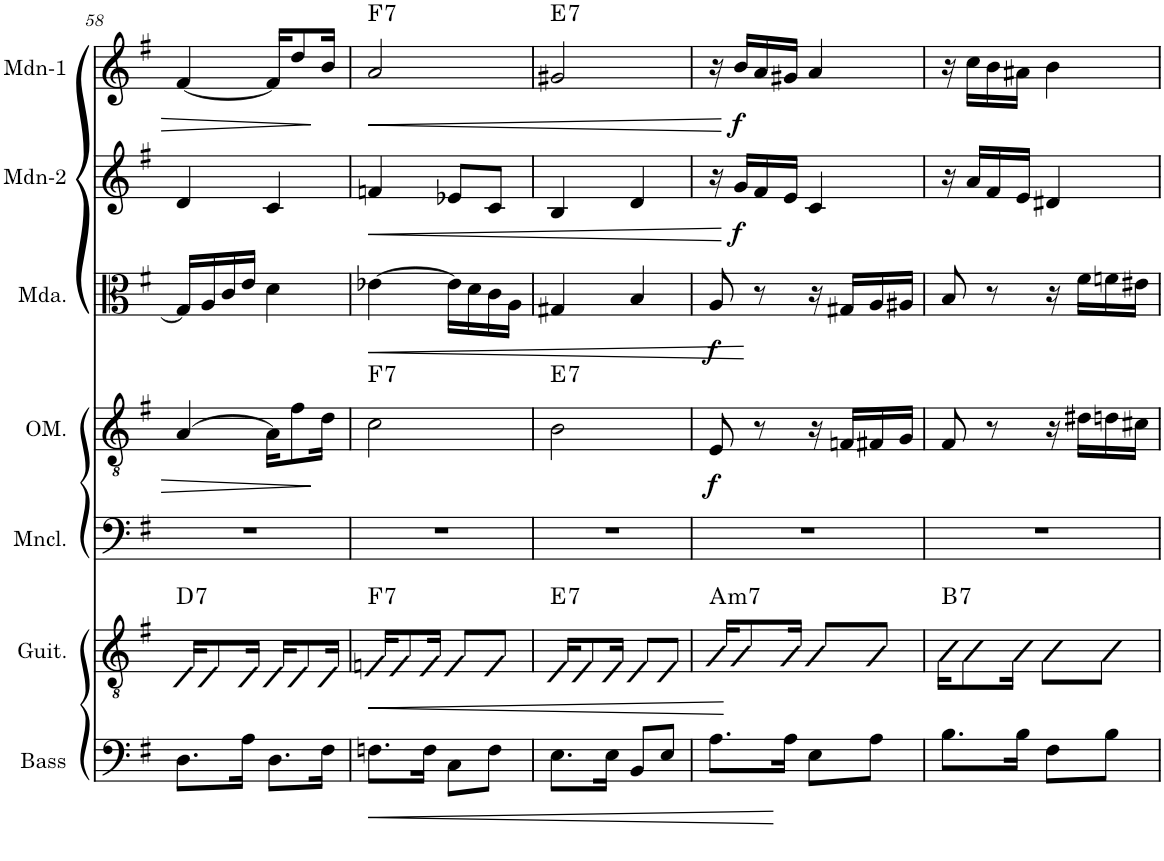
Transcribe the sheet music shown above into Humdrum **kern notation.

**kern	**dynam	**kern	**dynam	**harte	**kern	**kern	**dynam	**harte	**kern	**dynam	**kern	**dynam	**kern	**dynam	**harte
*part7	*part7	*part6	*part6	*part6	*part5	*part4	*part4	*part4	*part3	*part3	*part2	*part2	*part1	*part1	*part1
*staff7	*staff7	*staff6	*staff6	*	*staff5	*staff4	*staff4	*	*staff3	*staff3	*staff2	*staff2	*staff1	*staff1	*
*I"Acoustic Bass	*	*I"Acoustic Guitar	*	*	*I"Mandocello	*I"Octave Mandolin	*	*	*I"Mandola	*	*I"Mandolin-2	*	*I"Mandolin-1	*	*
*I'Bass	*	*I'Guit.	*	*	*I'Mncl.	*I'OM.	*	*	*I'Mda.	*	*I'Mdn-2	*	*I'Mdn-1	*	*
!!LO:PB:g=z
*clefF4	*	*clefGv2	*	*	*clefF4	*clefGv2	*	*	*clefC3	*	*clefG2	*	*clefG2	*	*
*Trd7c12	*	*	*	*	*	*	*	*	*	*	*	*	*	*	*
*k[f#]	*	*k[f#]	*	*	*k[f#]	*k[f#]	*	*	*k[f#]	*	*k[f#]	*	*k[f#]	*	*
*M2/4	*	*M2/4	*	*	*M2/4	*M2/4	*	*	*M2/4	*	*M2/4	*	*M2/4	*	*
=58	=58	=58	=58	=58	=58	=58	=58	=58	=58	=58	=58	=58	=58	=58	=58
!	!	!	!	!LO:H:kt=7	!	!	!	!	!	!	!	!	!	!	!
8.D\L	.	16D/KL	.	D:7	2r	[4A/	.	.	16G/LL]	.	4d/	.	[4f#/	.	.
.	.	8D/	.	.	.	.	.	.	16A/	.	.	.	.	.	.
.	.	.	.	.	.	.	.	.	16c/	.	.	.	.	.	.
16A\Jk	.	16D/Jk	.	.	.	.	.	.	16e/JJ	.	.	.	.	.	.
8.D\L	.	16D/KL	.	.	.	16A\KL]	.	.	4d\	.	4c/	.	16f#/KL]	.	.
.	.	8D/	.	.	.	8f#\	.	.	.	.	.	.	8dd/	.	.
16F#\Jk	.	16D/Jk	.	.	.	16d\Jk	.	.	.	.	.	.	16b/Jk	.	.
=59	=59	=59	=59	=59	=59	=59	=59	=59	=59	=59	=59	=59	=59	=59	=59
!	!LO:HP:b	!	!LO:HP:b	!LO:H:kt=7	!	!	!	!LO:H:kt=7	!	!LO:HP:b	!	!LO:HP:b	!	!LO:HP:b	!LO:H:kt=7
8.Fn\L	<	16Fn/KL	<	F:7	2r	2c\	.	F:7	[4e-X\	<	4fn/	<	2a/	<	F:7
.	.	8F/	.	.	.	.	.	.	.	.	.	.	.	.	.
16F\Jk	.	16F/Jk	.	.	.	.	.	.	.	.	.	.	.	.	.
8C\L	.	8F/L	.	.	.	.	.	.	16e-\LL]	.	8e-X/L	.	.	.	.
.	.	.	.	.	.	.	.	.	16d\	.	.	.	.	.	.
8F\J	.	8F/J	.	.	.	.	.	.	16c\	.	8c/J	.	.	.	.
.	.	.	.	.	.	.	.	.	16A\JJ	.	.	.	.	.	.
=60	=60	=60	=60	=60	=60	=60	=60	=60	=60	=60	=60	=60	=60	=60	=60
!	!	!	!	!LO:H:kt=7	!	!	!	!LO:H:kt=7	!	!	!	!	!	!	!LO:H:kt=7
8.E\L	.	16E/KL	.	E:7	2r	2B\	.	E:7	4G#X/	.	4B/	.	2g#X/	.	E:7
.	.	8E/	.	.	.	.	.	.	.	.	.	.	.	.	.
16E\Jk	.	16E/Jk	.	.	.	.	.	.	.	.	.	.	.	.	.
8BB/L	.	8E/L	.	.	.	.	.	.	4B/	.	4d/	.	.	.	.
8E/J	.	8E/J	.	.	.	.	.	.	.	.	.	.	.	.	.
=61	=61	=61	=61	=61	=61	=61	=61	=61	=61	=61	=61	=61	=61	=61	=61
!	!	!	!	!LO:H:kt=m7	!	!	!LO:DY:b	!	!	!LO:DY:b	!	!	!	!	!
8.A\L	.	16A/KL	.	A:min7	2r	8E/	f	.	8A/	f	16r	.	16r	.	.
!	!	!	!	!	!	!	!	!	!	!	!	!LO:DY:n=1:b	!	!LO:DY:n=1:b	!
.	.	8A/	[	.	.	.	.	.	.	.	16g/LL	[ f	16b/LL	[ f	.
.	.	.	.	.	.	8r	.	.	8r	[	16f#/	.	16a/	.	.
16A\Jk	[	16A/Jk	.	.	.	.	.	.	.	.	16e/JJ	.	16g#X/JJ	.	.
8E\L	.	8A/L	.	.	.	16r	.	.	16r	.	4c/	.	4a/	.	.
.	.	.	.	.	.	16Fn/LL	.	.	16G#X/LL	.	.	.	.	.	.
8A\J	.	8A/J	.	.	.	16F#X/	.	.	16A/	.	.	.	.	.	.
.	.	.	.	.	.	16G/JJ	.	.	16A#X/JJ	.	.	.	.	.	.
=62	=62	=62	=62	=62	=62	=62	=62	=62	=62	=62	=62	=62	=62	=62	=62
!	!	!	!	!LO:H:kt=7	!	!	!	!	!	!	!	!	!	!	!
8.B\L	.	16B\KL	.	B:7	2r	8F#/	.	.	8B/	.	16r	.	16r	.	.
.	.	8B\	.	.	.	.	.	.	.	.	16a/LL	.	16cc\LL	.	.
.	.	.	.	.	.	8r	.	.	8r	.	16f#/	.	16b\	.	.
16B\Jk	.	16B\Jk	.	.	.	.	.	.	.	.	16e/JJ	.	16a#X\JJ	.	.
8F#\L	.	8B\L	.	.	.	16r	.	.	16r	.	4d#X/	.	4b\	.	.
.	.	.	.	.	.	16d#X\LL	.	.	16f#\LL	.	.	.	.	.	.
8B\J	.	8B\J	.	.	.	16dn\	.	.	16fn\	.	.	.	.	.	.
.	.	.	.	.	.	16c#X\JJ	.	.	16e#X\JJ	.	.	.	.	.	.
=	=	=	=	=	=	=	=	=	=	=	=	=	=	=	=
*-	*-	*-	*-	*-	*-	*-	*-	*-	*-	*-	*-	*-	*-	*-	*-
